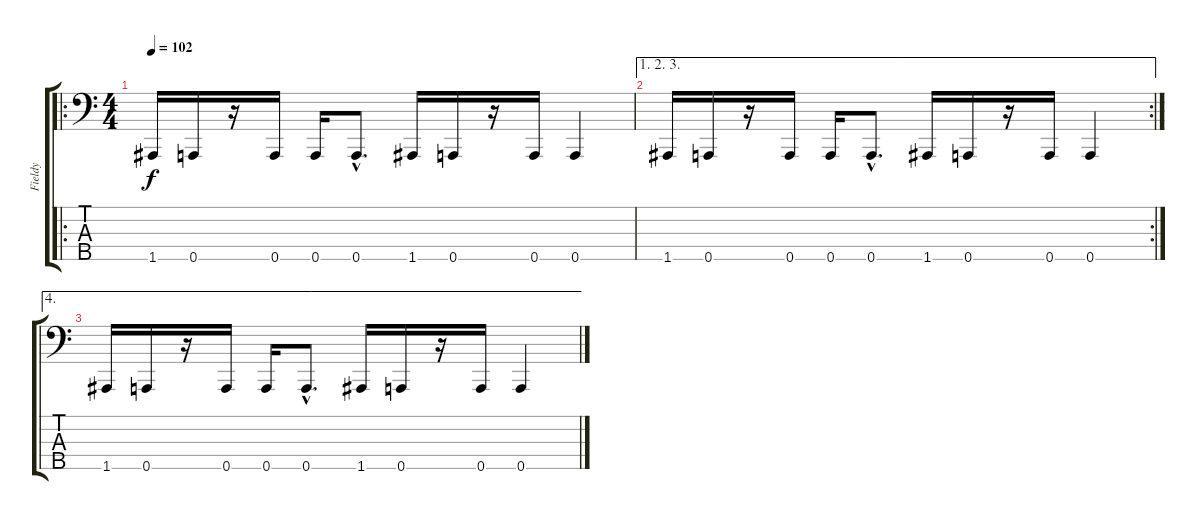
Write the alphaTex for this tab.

\track ("Fieldy" "Fieldy") {instrument slapbass1}
\staff {score tabs}
\tuning (F2 C2 G1 D1 A0) {hide}
\ro
\ts (4 4)
\tempo 102
\clef f4
\ks c
1.5.16{dy f} 0.5.16 r.16 0.5.16 0.5.16 0.5{hac}.8{d} 1.5.16 0.5.16 r.16 0.5.16 0.5.4 |
\ae (1 2 3)
\rc 2
1.5.16 0.5.16 r.16 0.5.16 0.5.16 0.5{hac}.8{d} 1.5.16 0.5.16 r.16 0.5.16 0.5.4 |
\ae 4
1.5.16 0.5.16 r.16 0.5.16 0.5.16 0.5{hac}.8{d} 1.5.16 0.5.16 r.16 0.5.16 0.5.4
